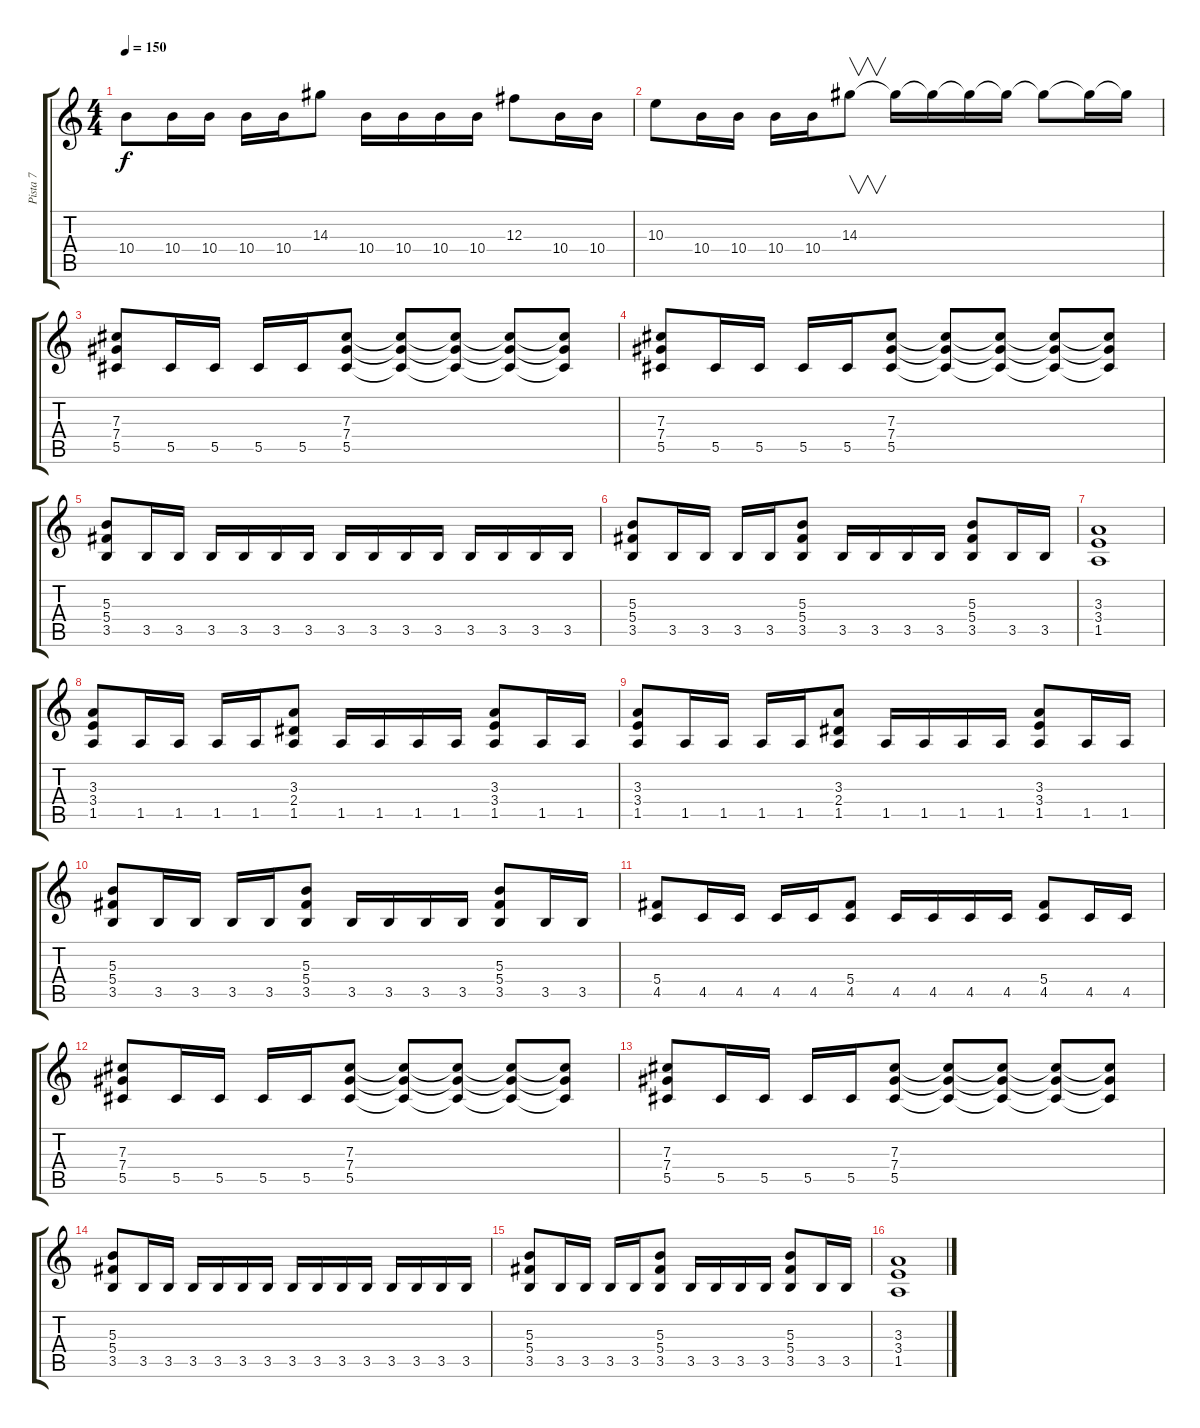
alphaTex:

\track ("Pista 7" "Pista 7") {instrument distortionguitar}
\staff {score tabs}
\tuning (Eb4 Bb3 Gb3 Db3 Ab2 Eb2) {hide}
\ts (4 4)
\tempo 150
\clef g2
\ks c
10.4.8{dy f} 10.4.16 10.4.16 10.4.16 10.4.16 14.3.8 10.4.16 10.4.16 10.4.16 10.4.16 12.3.8 10.4.16 10.4.16 |
10.3.8 10.4.16 10.4.16 10.4.16 10.4.16 14.3.8{v} 14.3{t}.16 14.3{t}.16 14.3{t}.16 14.3{t}.16 14.3{t}.8 14.3{t}.16 14.3{t}.16 |
(7.3 7.4 5.5).8 5.5.16 5.5.16 5.5.16 5.5.16 (7.3 7.4 5.5).8 (7.3{t} 7.4{t} 5.5{t}).8 (7.3{t} 7.4{t} 5.5{t}).8 (7.3{t} 7.4{t} 5.5{t}).8 (7.3{t} 7.4{t} 5.5{t}).8 |
(7.3 7.4 5.5).8 5.5.16 5.5.16 5.5.16 5.5.16 (7.3 7.4 5.5).8 (7.3{t} 7.4{t} 5.5{t}).8 (7.3{t} 7.4{t} 5.5{t}).8 (7.3{t} 7.4{t} 5.5{t}).8 (7.3{t} 7.4{t} 5.5{t}).8 |
(5.3 5.4 3.5).8 3.5.16 3.5.16 3.5.16 3.5.16 3.5.16 3.5.16 3.5.16 3.5.16 3.5.16 3.5.16 3.5.16 3.5.16 3.5.16 3.5.16 |
(5.3 5.4 3.5).8 3.5.16 3.5.16 3.5.16 3.5.16 (5.3 5.4 3.5).8 3.5.16 3.5.16 3.5.16 3.5.16 (5.3 5.4 3.5).8 3.5.16 3.5.16 |
(3.3 3.4 1.5).1 |
(3.3 3.4 1.5).8 1.5.16 1.5.16 1.5.16 1.5.16 (3.3 2.4 1.5).8 1.5.16 1.5.16 1.5.16 1.5.16 (3.3 3.4 1.5).8 1.5.16 1.5.16 |
(3.3 3.4 1.5).8 1.5.16 1.5.16 1.5.16 1.5.16 (3.3 2.4 1.5).8 1.5.16 1.5.16 1.5.16 1.5.16 (3.3 3.4 1.5).8 1.5.16 1.5.16 |
(5.3 5.4 3.5).8 3.5.16 3.5.16 3.5.16 3.5.16 (5.3 5.4 3.5).8 3.5.16 3.5.16 3.5.16 3.5.16 (5.3 5.4 3.5).8 3.5.16 3.5.16 |
(5.4 4.5).8 4.5.16 4.5.16 4.5.16 4.5.16 (5.4 4.5).8 4.5.16 4.5.16 4.5.16 4.5.16 (5.4 4.5).8 4.5.16 4.5.16 |
(7.3 7.4 5.5).8 5.5.16 5.5.16 5.5.16 5.5.16 (7.3 7.4 5.5).8 (7.3{t} 7.4{t} 5.5{t}).8 (7.3{t} 7.4{t} 5.5{t}).8 (7.3{t} 7.4{t} 5.5{t}).8 (7.3{t} 7.4{t} 5.5{t}).8 |
(7.3 7.4 5.5).8 5.5.16 5.5.16 5.5.16 5.5.16 (7.3 7.4 5.5).8 (7.3{t} 7.4{t} 5.5{t}).8 (7.3{t} 7.4{t} 5.5{t}).8 (7.3{t} 7.4{t} 5.5{t}).8 (7.3{t} 7.4{t} 5.5{t}).8 |
(5.3 5.4 3.5).8 3.5.16 3.5.16 3.5.16 3.5.16 3.5.16 3.5.16 3.5.16 3.5.16 3.5.16 3.5.16 3.5.16 3.5.16 3.5.16 3.5.16 |
(5.3 5.4 3.5).8 3.5.16 3.5.16 3.5.16 3.5.16 (5.3 5.4 3.5).8 3.5.16 3.5.16 3.5.16 3.5.16 (5.3 5.4 3.5).8 3.5.16 3.5.16 |
(3.3 3.4 1.5).1
